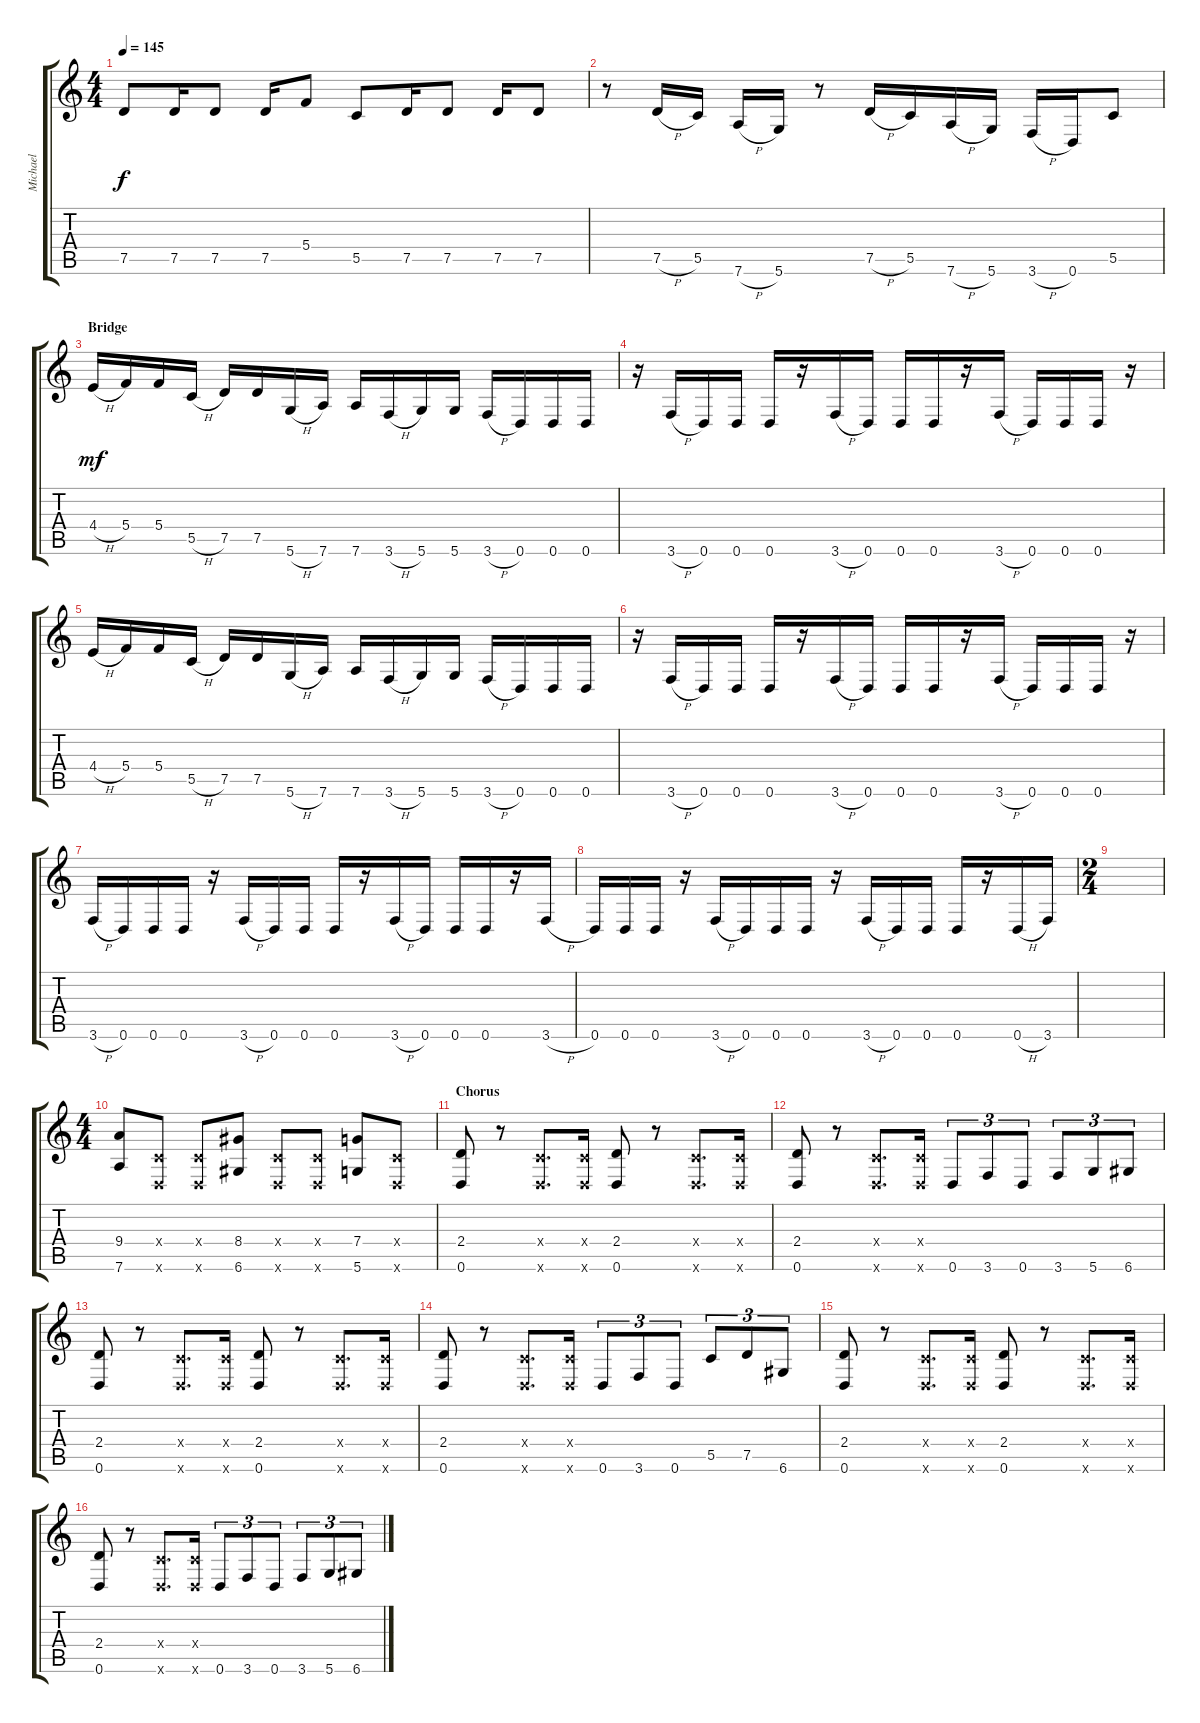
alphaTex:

\track ("Michael" "Michael") {instrument distortionguitar}
\staff {score tabs}
\tuning (D4 A3 F3 C3 G2 D2) {hide}
\ts (4 4)
\tempo 145
\clef g2
\ks c
7.5.8{dy f} 7.5.16 7.5.8 7.5.16 5.4.8 5.5.8 7.5.16 7.5.8 7.5.16 7.5.8 |
r.8 7.5{h}.16 5.5.16 7.6{h}.16 5.6.16 r.8 7.5{h}.16 5.5.16 7.6{h}.16 5.6.16 3.6{h}.16 0.6.16 5.5.8 |
\section ("" "Bridge")
4.4{h}.16{dy mf} 5.4.16 5.4.16 5.5{h}.16 7.5.16 7.5.16 5.6{h}.16 7.6.16 7.6.16 3.6{h}.16 5.6.16 5.6.16 3.6{h}.16 0.6.16 0.6.16 0.6.16 |
r.16 3.6{h}.16 0.6.16 0.6.16 0.6.16 r.16 3.6{h}.16 0.6.16 0.6.16 0.6.16 r.16 3.6{h}.16 0.6.16 0.6.16 0.6.16 r.16 |
4.4{h}.16 5.4.16 5.4.16 5.5{h}.16 7.5.16 7.5.16 5.6{h}.16 7.6.16 7.6.16 3.6{h}.16 5.6.16 5.6.16 3.6{h}.16 0.6.16 0.6.16 0.6.16 |
r.16 3.6{h}.16 0.6.16 0.6.16 0.6.16 r.16 3.6{h}.16 0.6.16 0.6.16 0.6.16 r.16 3.6{h}.16 0.6.16 0.6.16 0.6.16 r.16 |
3.6{h}.16 0.6.16 0.6.16 0.6.16 r.16 3.6{h}.16 0.6.16 0.6.16 0.6.16 r.16 3.6{h}.16 0.6.16 0.6.16 0.6.16 r.16 3.6{h}.16 |
0.6.16 0.6.16 0.6.16 r.16 3.6{h}.16 0.6.16 0.6.16 0.6.16 r.16 3.6{h}.16 0.6.16 0.6.16 0.6.16 r.16 0.6{h}.16 3.6.16 |
\ts (2 4)
|
\ts (4 4)
(9.4 7.6).8 (0.4{x} 0.6{x}).8 (0.4{x} 0.6{x}).8 (8.4 6.6).8 (0.4{x} 0.6{x}).8 (0.4{x} 0.6{x}).8 (7.4 5.6).8 (0.4{x} 0.6{x}).8 |
\section ("" "Chorus")
(2.4 0.6).8 r.8 (0.4{x} 0.6{x}).8{d} (0.4{x} 0.6{x}).16 (2.4 0.6).8 r.8 (0.4{x} 0.6{x}).8{d} (0.4{x} 0.6{x}).16 |
(2.4 0.6).8 r.8 (0.4{x} 0.6{x}).8{d} (0.4{x} 0.6{x}).16 0.6.8{tu (3 2)} 3.6.8{tu (3 2)} 0.6.8{tu (3 2)} 3.6.8{tu (3 2)} 5.6.8{tu (3 2)} 6.6.8{tu (3 2)} |
(2.4 0.6).8 r.8 (0.4{x} 0.6{x}).8{d} (0.4{x} 0.6{x}).16 (2.4 0.6).8 r.8 (0.4{x} 0.6{x}).8{d} (0.4{x} 0.6{x}).16 |
(2.4 0.6).8 r.8 (0.4{x} 0.6{x}).8{d} (0.4{x} 0.6{x}).16 0.6.8{tu (3 2)} 3.6.8{tu (3 2)} 0.6.8{tu (3 2)} 5.5.8{tu (3 2)} 7.5.8{tu (3 2)} 6.6.8{tu (3 2)} |
(2.4 0.6).8 r.8 (0.4{x} 0.6{x}).8{d} (0.4{x} 0.6{x}).16 (2.4 0.6).8 r.8 (0.4{x} 0.6{x}).8{d} (0.4{x} 0.6{x}).16 |
(2.4 0.6).8 r.8 (0.4{x} 0.6{x}).8{d} (0.4{x} 0.6{x}).16 0.6.8{tu (3 2)} 3.6.8{tu (3 2)} 0.6.8{tu (3 2)} 3.6.8{tu (3 2)} 5.6.8{tu (3 2)} 6.6.8{tu (3 2)}
